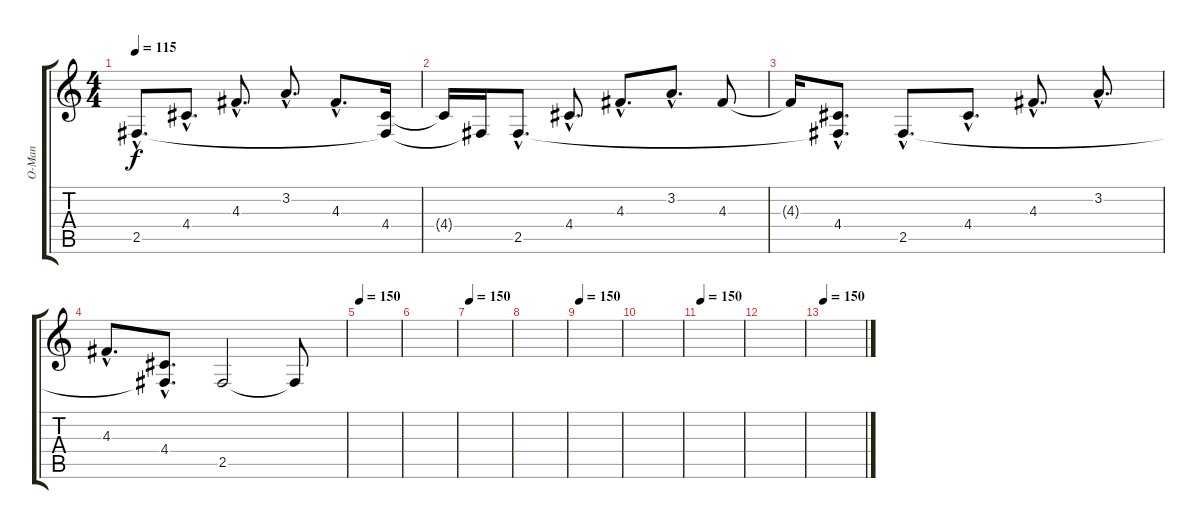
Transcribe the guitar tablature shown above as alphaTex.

\track ("O-Man" "O-Man") {instrument distortionguitar}
\staff {score tabs}
\tuning (B3 Gb3 D3 A2 E2 B1) {hide}
\ts (4 4)
\tempo 115
\clef g2
\ks c
2.5{hac}.8{d dy f instrument acousticguitarsteel} 4.4{hac}.8{d} 4.3{hac}.8{d} 3.2{hac}.8{d} 4.3{hac}.8{d} (4.4 2.5{t}).16 |
4.4{t}.16 2.5{t}.16 2.5{hac}.8{d} 4.4{hac}.8{d} 4.3{hac}.8{d} 3.2{hac}.8{d} 4.3.8 |
4.3{t}.16 (4.4{hac} 2.5{hac t}).8{d} 2.5{hac}.8{d} 4.4{hac}.8{d} 4.3{hac}.8{d} 3.2{hac}.8{d} |
4.3{hac}.8{d} (4.4{hac} 2.5{hac t}).8{d} 2.5.2 2.5{t}.8 |
\tempo 150
|
|
\tempo 150
|
|
\tempo 150
|
|
\tempo 150
|
|
\tempo 150
